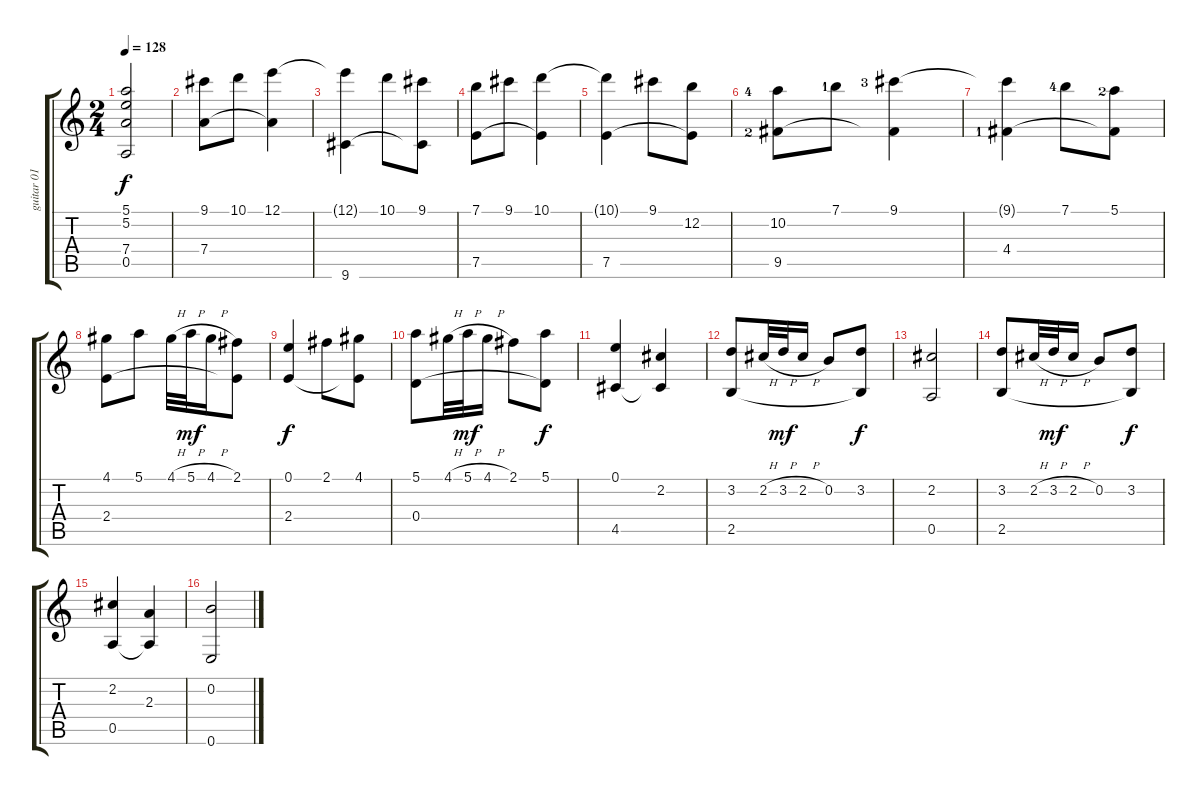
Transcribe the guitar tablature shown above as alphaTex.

\track ("guitar 01" "guitar 01") {instrument acousticguitarsteel}
\staff {score tabs}
\tuning (E4 B3 G3 D3 A2 E2) {hide}
\ts (2 4)
\tempo 128
\clef g2
\ks c
(5.1{t} 5.2{t} 7.4 0.5{t}).2{dy f} |
(9.1 7.4).8 10.1.8 (12.1 7.4{t}).4 |
(12.1{t} 9.6).4 10.1.8 (9.1 9.6{t}).8 |
(7.1 7.5).8 9.1.8 (10.1 7.5{t}).4 |
(10.1{t} 7.5).4 9.1.8 (12.2 7.5{t}).8 |
(10.2{lf 5} 9.5{lf 3}).8 7.1{lf 2}.8 (9.1{lf 4} 9.5{t}).4 |
(9.1{t} 4.4{lf 2}).4 7.1{lf 5}.8 (5.1{lf 3} 4.4{t}).8 |
(4.1 2.4).8 5.1.8 4.1{h}.32 5.1{h}.32{dy mf} 4.1{h}.16 (2.1 2.4{t}).8 |
(0.1 2.4).4{dy f} 2.1.8 (4.1 2.4{t}).8 |
(5.1 0.4).8 4.1{h}.32 5.1{h}.32{dy mf} 4.1{h}.16 2.1.8 (5.1 0.4{t}).8{dy f} |
(0.1 4.5).4 (2.2 4.5{t}).4 |
(3.2 2.5).8 2.2{h}.32 3.2{h}.32{dy mf} 2.2{h}.16 0.2.8 (3.2 2.5{t}).8{dy f} |
(2.2 0.5).2 |
(3.2 2.5).8 2.2{h}.32 3.2{h}.32{dy mf} 2.2{h}.16 0.2.8 (3.2 2.5{t}).8{dy f} |
(2.2 0.5).4 (2.3 0.5{t}).4 |
(0.2 0.6).2
